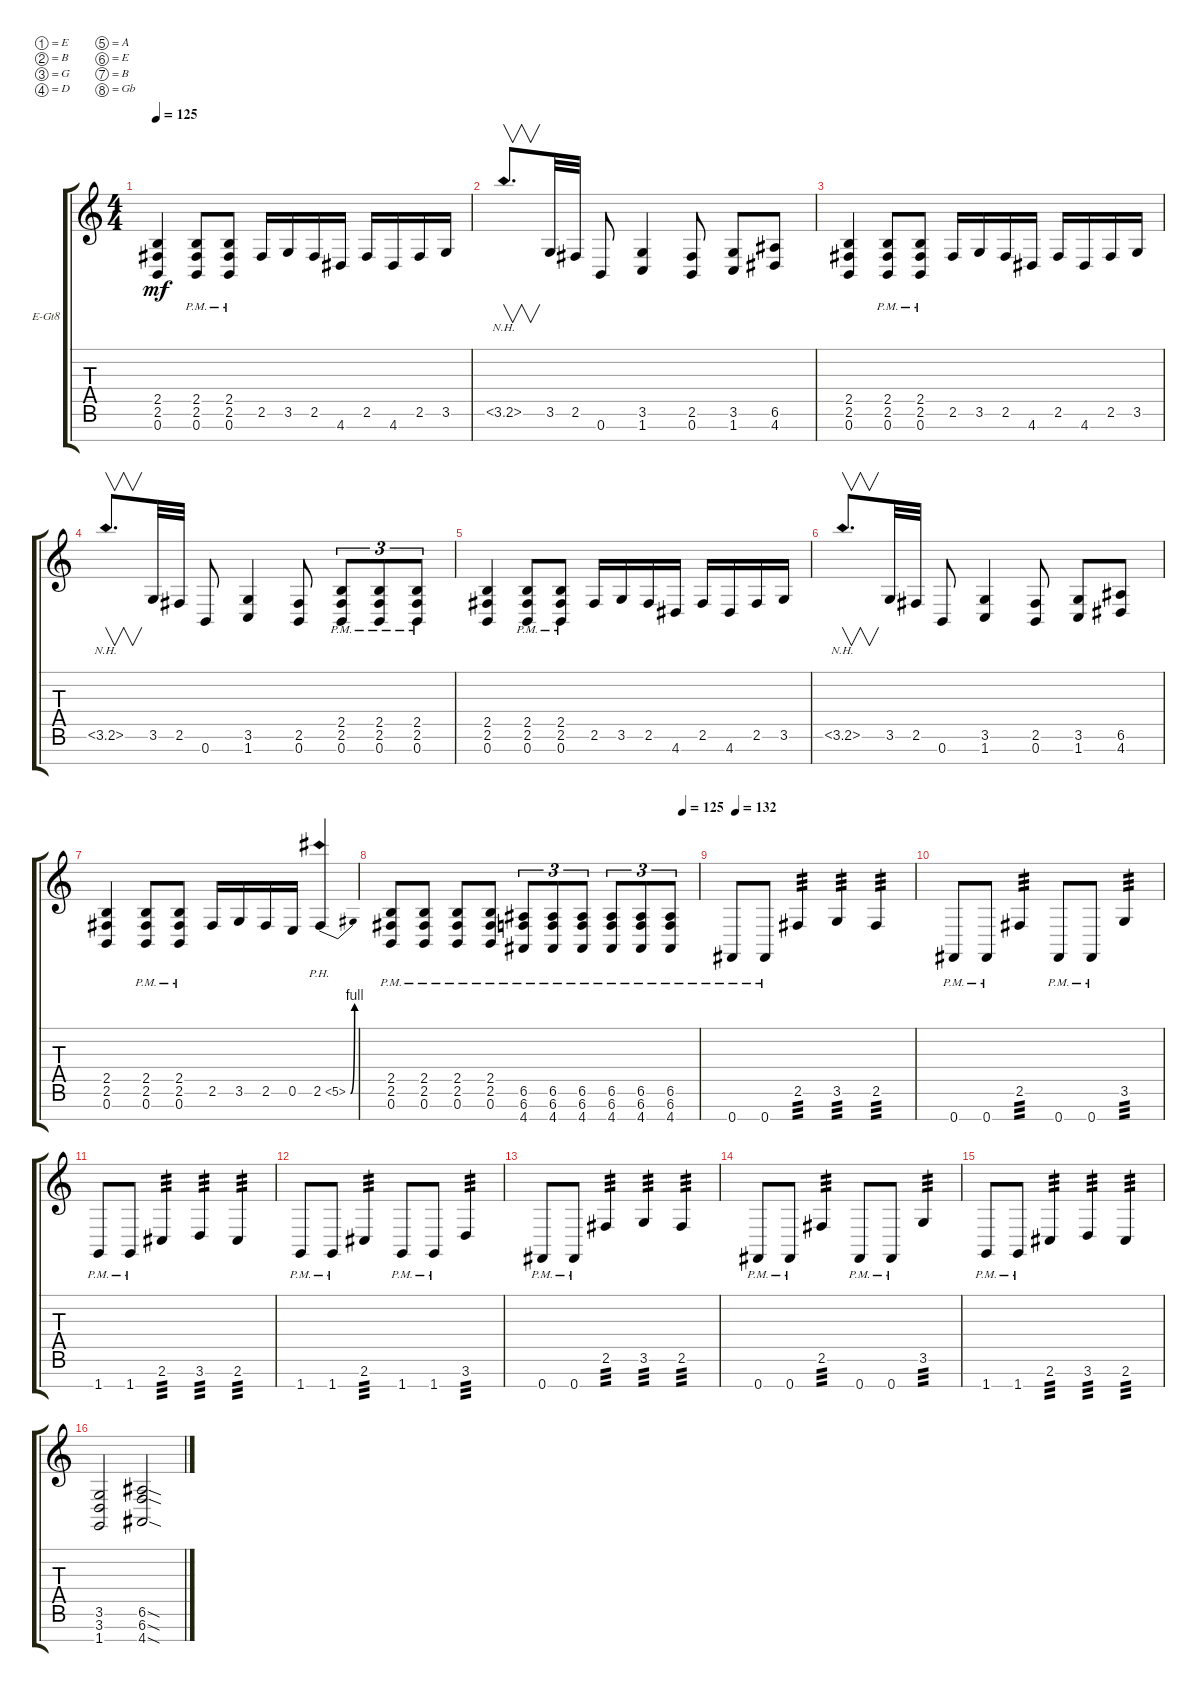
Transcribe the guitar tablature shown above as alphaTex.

\defaultSystemsLayout 4
\bracketExtendMode groupsimilarinstruments
\firstSystemTrackNameOrientation horizontal
\otherSystemsTrackNameOrientation horizontal
\track ("Electric Guitar" "E-Gt8") {instrument distortionguitar}
\staff {score tabs}
\tuning (E4 B3 G3 D3 A2 E2 B1 Gb1)
\ts (4 4)
\tempo 125
\clef g2
\ks c
(0.7 2.6 2.5).4{dy mf instrument distortionguitar} (0.7{pm} 2.6{pm} 2.5{pm}).8 (0.7{pm} 2.6{pm} 2.5{pm}).8 2.6.16 3.6.16 2.6.16 4.7.16 2.6.16 4.7.16 2.6.16 3.6.16 |
3.6{nh}.8{v d} 3.6.32 2.6.32 0.7.8 (1.7 3.6).4 (0.7 2.6).8 (1.7 3.6).8 (4.7 6.6).8 |
(0.7 2.6 2.5).4 (0.7{pm} 2.6{pm} 2.5{pm}).8 (0.7{pm} 2.6{pm} 2.5{pm}).8 2.6.16 3.6.16 2.6.16 4.7.16 2.6.16 4.7.16 2.6.16 3.6.16 |
3.6{nh}.8{v d} 3.6.32 2.6.32 0.7.8 (1.7 3.6).4 (0.7 2.6).8 (0.7{pm} 2.6{pm} 2.5{pm}).8{tu (3 2)} (0.7{pm} 2.6{pm} 2.5{pm}).8{tu (3 2)} (0.7{pm} 2.6{pm} 2.5{pm}).8{tu (3 2)} |
(0.7 2.6 2.5).4 (0.7{pm} 2.6{pm} 2.5{pm}).8 (0.7{pm} 2.6{pm} 2.5{pm}).8 2.6.16 3.6.16 2.6.16 4.7.16 2.6.16 4.7.16 2.6.16 3.6.16 |
3.6{nh}.8{v d} 3.6.32 2.6.32 0.7.8 (1.7 3.6).4 (0.7 2.6).8 (1.7 3.6).8 (4.7 6.6).8 |
(0.7 2.6 2.5).4 (0.7{pm} 2.6{pm} 2.5{pm}).8 (0.7{pm} 2.6{pm} 2.5{pm}).8 2.6.16 3.6.16 2.6.16 0.6.16 2.6{be (bend 0 0 59.4 4) ph 3}.4 |
\tempo (125 0.95)
(0.7{pm} 2.6{pm} 2.5{pm}).8 (0.7{pm} 2.6{pm} 2.5{pm}).8 (0.7{pm} 2.6{pm} 2.5{pm}).8 (0.7{pm} 2.6{pm} 2.5{pm}).8 (4.8{pm} 6.7{pm} 6.6{pm}).8{tu (3 2)} (4.8{pm} 6.7{pm} 6.6{pm}).8{tu (3 2)} (4.8{pm} 6.7{pm} 6.6{pm}).8{tu (3 2)} (4.8{pm} 6.7{pm} 6.6{pm}).8{tu (3 2)} (4.8{pm} 6.7{pm} 6.6{pm}).8{tu (3 2)} (4.8{pm} 6.7{pm} 6.6{pm}).8{tu (3 2)} |
\tempo (132 0.025)
0.8{pm}.8 0.8{pm}.8 2.6.4{tp 3} 3.6.4{tp 3} 2.6.4{tp 3} |
0.8{pm}.8 0.8{pm}.8 2.6.4{tp 3} 0.8{pm}.8 0.8{pm}.8 3.6.4{tp 3} |
1.8{pm}.8 1.8{pm}.8 2.7.4{tp 3} 3.7.4{tp 3} 2.7.4{tp 3} |
1.8{pm}.8 1.8{pm}.8 2.7.4{tp 3} 1.8{pm}.8 1.8{pm}.8 3.7.4{tp 3} |
0.8{pm}.8 0.8{pm}.8 2.6.4{tp 3} 3.6.4{tp 3} 2.6.4{tp 3} |
0.8{pm}.8 0.8{pm}.8 2.6.4{tp 3} 0.8{pm}.8 0.8{pm}.8 3.6.4{tp 3} |
1.8{pm}.8 1.8{pm}.8 2.7.4{tp 3} 3.7.4{tp 3} 2.7.4{tp 3} |
(1.8 3.7 3.6).2 (4.8{sod} 6.6{sod} 6.7{sod}).2
